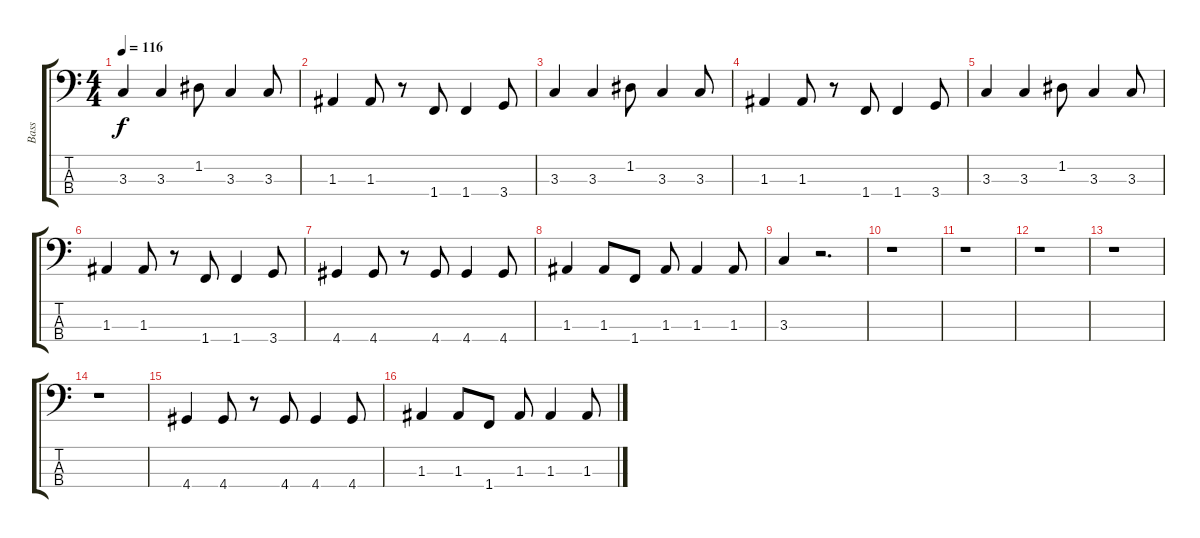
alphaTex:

\track ("Bass" "Bass") {instrument electricbassfinger}
\staff {score tabs}
\tuning (G2 D2 A1 E1) {hide}
\ts (4 4)
\tempo 116
\clef f4
\ks c
3.3.4{dy f} 3.3.4 1.2.8 3.3.4 3.3.8 |
1.3.4 1.3.8 r.8 1.4.8 1.4.4 3.4.8 |
3.3.4 3.3.4 1.2.8 3.3.4 3.3.8 |
1.3.4 1.3.8 r.8 1.4.8 1.4.4 3.4.8 |
3.3.4 3.3.4 1.2.8 3.3.4 3.3.8 |
1.3.4 1.3.8 r.8 1.4.8 1.4.4 3.4.8 |
4.4.4 4.4.8 r.8 4.4.8 4.4.4 4.4.8 |
1.3.4 1.3.8 1.4.8 1.3.8 1.3.4 1.3.8 |
3.3.4 r.2{d} |
r.1 |
r.1 |
r.1 |
r.1 |
r.1 |
4.4.4 4.4.8 r.8 4.4.8 4.4.4 4.4.8 |
1.3.4 1.3.8 1.4.8 1.3.8 1.3.4 1.3.8
